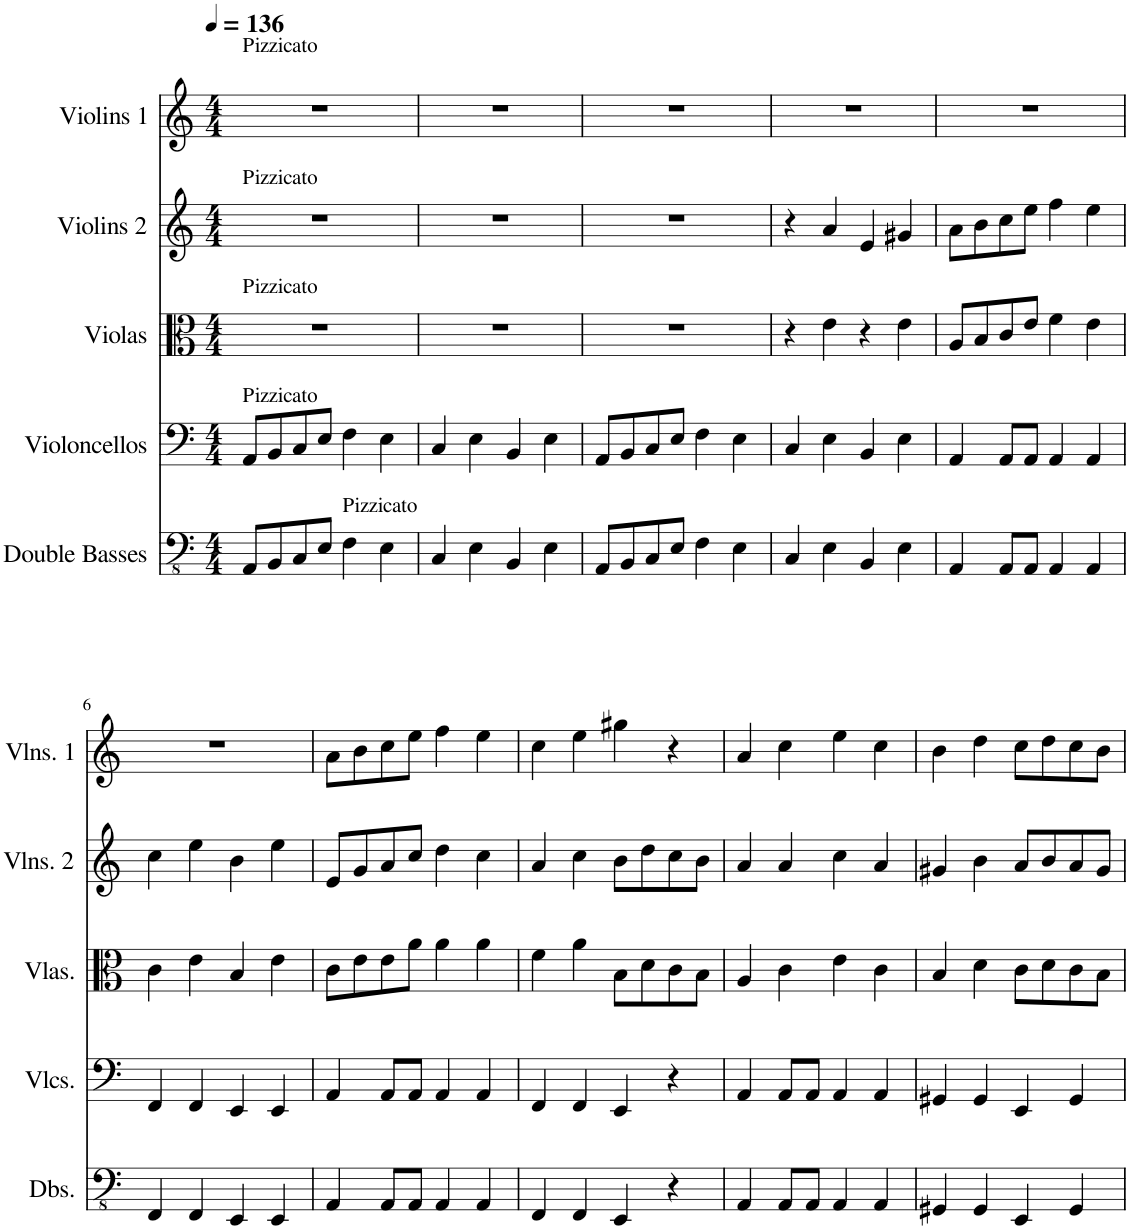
**kern	**kern	**kern	**kern	**kern
*part5	*part4	*part3	*part2	*part1
*staff5	*staff4	*staff3	*staff2	*staff1
*I"Double Basses	*I"Violoncellos	*I"Violas	*I"Violins 2	*I"Violins 1
*I'Dbs.	*I'Vlcs.	*I'Vlas.	*I'Vlns. 2	*I'Vlns. 1
*clefFv4	*clefF4	*clefC3	*clefG2	*clefG2
*k[]	*k[]	*k[]	*k[]	*k[]
*M4/4	*M4/4	*M4/4	*M4/4	*M4/4
*MM136	*MM136	*MM136	*MM136	*MM136
=1	=1	=1	=1	=1
!	!	!	!	!LO:TX:a:t=Pizzicato
!	!	!	!LO:TX:a:t=Pizzicato	!
!	!	!LO:TX:a:t=Pizzicato	!	!
!	!LO:TX:a:t=Pizzicato	!	!	!
8AAA/L	8AA/L	1r	1r	1r
8BBB/	8BB/	.	.	.
8CC/	8C/	.	.	.
8EE/J	8E/J	.	.	.
!LO:TX:a:t=Pizzicato	!	!	!	!
4FF\	4F\	.	.	.
4EE\	4E\	.	.	.
=2	=2	=2	=2	=2
4CC/	4C/	1r	1r	1r
4EE\	4E\	.	.	.
4BBB/	4BB/	.	.	.
4EE\	4E\	.	.	.
=3	=3	=3	=3	=3
8AAA/L	8AA/L	1r	1r	1r
8BBB/	8BB/	.	.	.
8CC/	8C/	.	.	.
8EE/J	8E/J	.	.	.
4FF\	4F\	.	.	.
4EE\	4E\	.	.	.
=4	=4	=4	=4	=4
4CC/	4C/	4r	4r	1r
4EE\	4E\	4e\	4a/	.
4BBB/	4BB/	4r	4e/	.
4EE\	4E\	4e\	4g#X/	.
=5	=5	=5	=5	=5
4AAA/	4AA/	8A/L	8a\L	1r
.	.	8B/	8b\	.
8AAA/L	8AA/L	8c/	8cc\	.
8AAA/J	8AA/J	8e/J	8ee\J	.
4AAA/	4AA/	4f\	4ff\	.
4AAA/	4AA/	4e\	4ee\	.
!!LO:LB:g=z
=6	=6	=6	=6	=6
4FFF/	4FF/	4c\	4cc\	1r
4FFF/	4FF/	4e\	4ee\	.
4EEE/	4EE/	4B/	4b\	.
4EEE/	4EE/	4e\	4ee\	.
=7	=7	=7	=7	=7
4AAA/	4AA/	8c\L	8e/L	8a\L
.	.	8e\	8g/	8b\
8AAA/L	8AA/L	8e\	8a/	8cc\
8AAA/J	8AA/J	8a\J	8cc/J	8ee\J
4AAA/	4AA/	4a\	4dd\	4ff\
4AAA/	4AA/	4a\	4cc\	4ee\
=8	=8	=8	=8	=8
4FFF/	4FF/	4f\	4a/	4cc\
4FFF/	4FF/	4a\	4cc\	4ee\
4EEE/	4EE/	8B\L	8b\L	4gg#X\
.	.	8d\	8dd\	.
4r	4r	8c\	8cc\	4r
.	.	8B\J	8b\J	.
=9	=9	=9	=9	=9
4AAA/	4AA/	4A/	4a/	4a/
8AAA/L	8AA/L	4c\	4a/	4cc\
8AAA/J	8AA/J	.	.	.
4AAA/	4AA/	4e\	4cc\	4ee\
4AAA/	4AA/	4c\	4a/	4cc\
=10	=10	=10	=10	=10
4GGG#X/	4GG#X/	4B/	4g#X/	4b\
4GGG#/	4GG#/	4d\	4b\	4dd\
4EEE/	4EE/	8c\L	8a/L	8cc\L
.	.	8d\	8b/	8dd\
4GGG#/	4GG#/	8c\	8a/	8cc\
.	.	8B\J	8g#/J	8b\J
=	=	=	=	=
*-	*-	*-	*-	*-
